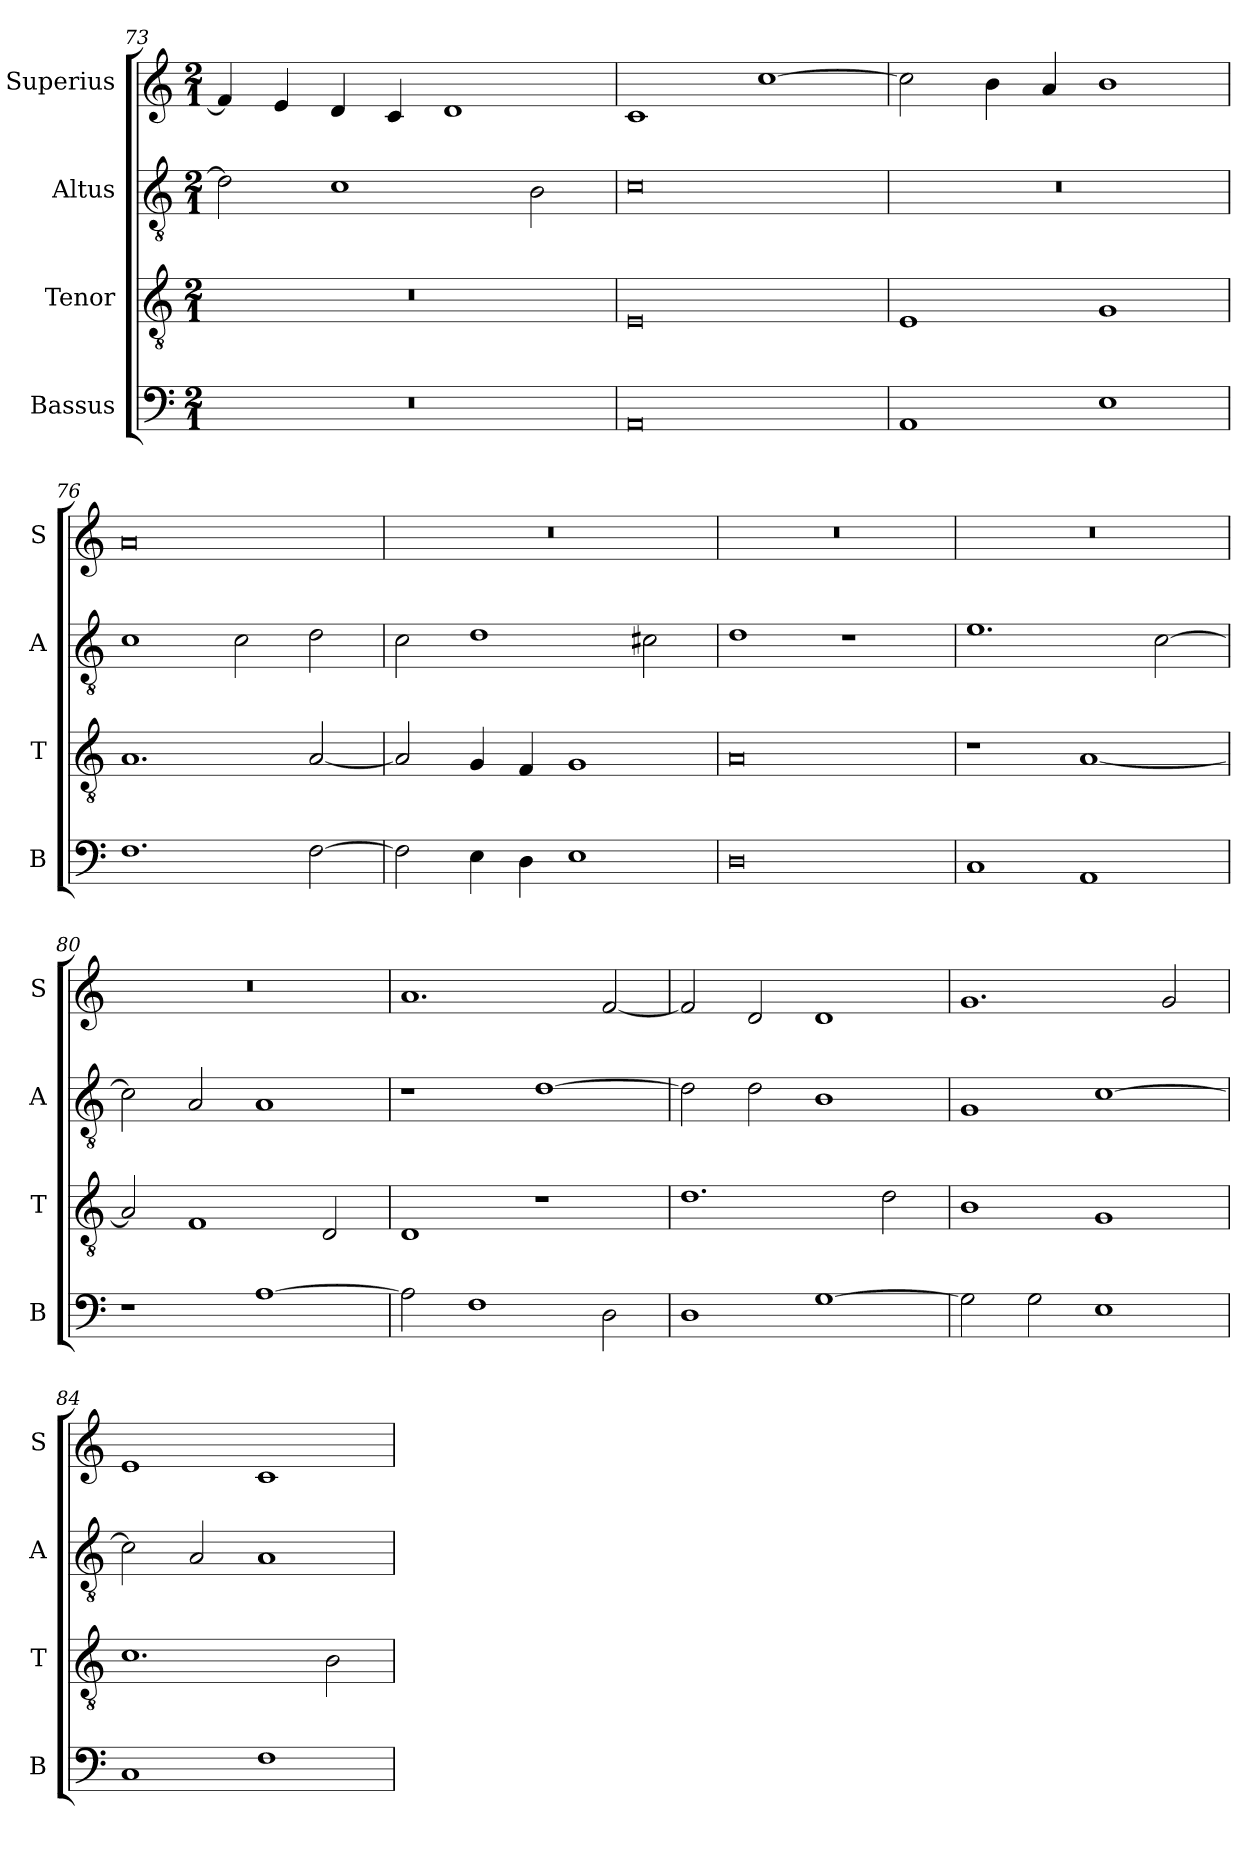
**kern	**kern	**kern	**kern
*part4	*part3	*part2	*part1
*staff4	*staff3	*staff2	*staff1
*I"Bassus	*I"Tenor	*I"Altus	*I"Superius
*I'B	*I'T	*I'A	*I'S
*clefF4	*clefGv2	*clefGv2	*clefG2
*k[]	*k[]	*k[]	*k[]
*M2/1	*M2/1	*M2/1	*M2/1
=73	=73	=73	=73
0r	0r	2d\]	4f/]
.	.	.	4e/
.	.	1c	4d/
.	.	.	4c/
.	.	.	1d
.	.	2B\	.
=74	=74	=74	=74
0AA	0E	0c	1c
.	.	.	[1cc
=75	=75	=75	=75
1AA	1E	0r	2cc\]
.	.	.	4b\
.	.	.	4a/
1E	1G	.	1b
=76	=76	=76	=76
1.F	1.A	1c	0a
.	.	2c\	.
[2F\	[2A/	2d\	.
=77	=77	=77	=77
2F\]	2A/]	2c\	0r
4E\	4G/	1d	.
4D\	4F/	.	.
1E	1G	.	.
.	.	2c#X\	.
=78	=78	=78	=78
0D	0A	1d	0r
.	.	1r	.
=79	=79	=79	=79
1C	1r	1.e	0r
1AA	[1A	.	.
.	.	[2c\	.
=80	=80	=80	=80
1r	2A/]	2c\]	0r
.	1F	2A/	.
[1A	.	1A	.
.	2D/	.	.
=81	=81	=81	=81
2A\]	1D	1r	1.a
1F	.	.	.
.	1r	[1d	.
2D\	.	.	[2f/
=82	=82	=82	=82
1D	1.d	2d\]	2f/]
.	.	2d\	2d/
[1G	.	1B	1d
.	2d\	.	.
=83	=83	=83	=83
2G\]	1B	1G	1.g
2G\	.	.	.
1E	1G	[1c	.
.	.	.	2g/
=84	=84	=84	=84
1C	1.c	2c\]	1e
.	.	2A/	.
1F	.	1A	1c
.	2B\	.	.
=	=	=	=
*-	*-	*-	*-
